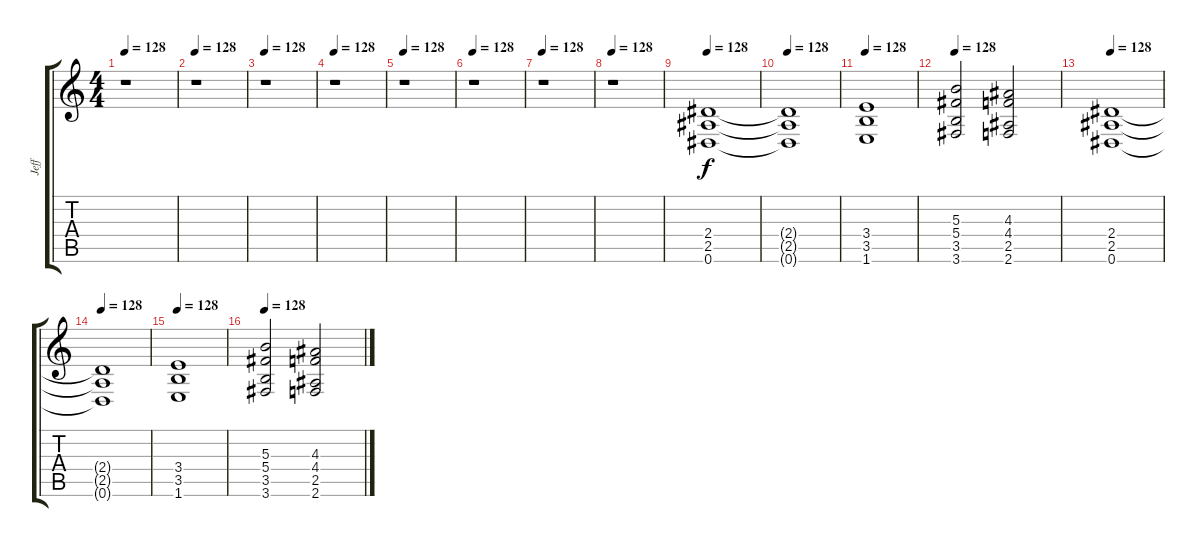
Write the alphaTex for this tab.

\track ("Jeff" "Jeff") {instrument distortionguitar}
\staff {score tabs}
\tuning (Eb4 Bb3 Gb3 Db3 Ab2 Eb2) {hide}
\ts (4 4)
\tempo 128
\clef g2
\ks c
r.1{dy f instrument distortionguitar} |
\tempo 128
r.1 |
\tempo 128
r.1 |
\tempo 128
r.1 |
\tempo 128
r.1 |
\tempo 128
r.1 |
\tempo 128
r.1 |
\tempo 128
r.1 |
\tempo 128
(2.4 2.5 0.6).1{instrument distortionguitar} |
\tempo 128
(2.4{t} 2.5{t} 0.6{t}).1 |
\tempo 128
(3.4 3.5 1.6).1 |
\tempo 128
(5.3 5.4 3.5 3.6).2 (4.3 4.4 2.5 2.6).2 |
\tempo 128
(2.4 2.5 0.6).1 |
\tempo 128
(2.4{t} 2.5{t} 0.6{t}).1 |
\tempo 128
(3.4 3.5 1.6).1 |
\tempo 128
(5.3 5.4 3.5 3.6).2 (4.3 4.4 2.5 2.6).2
